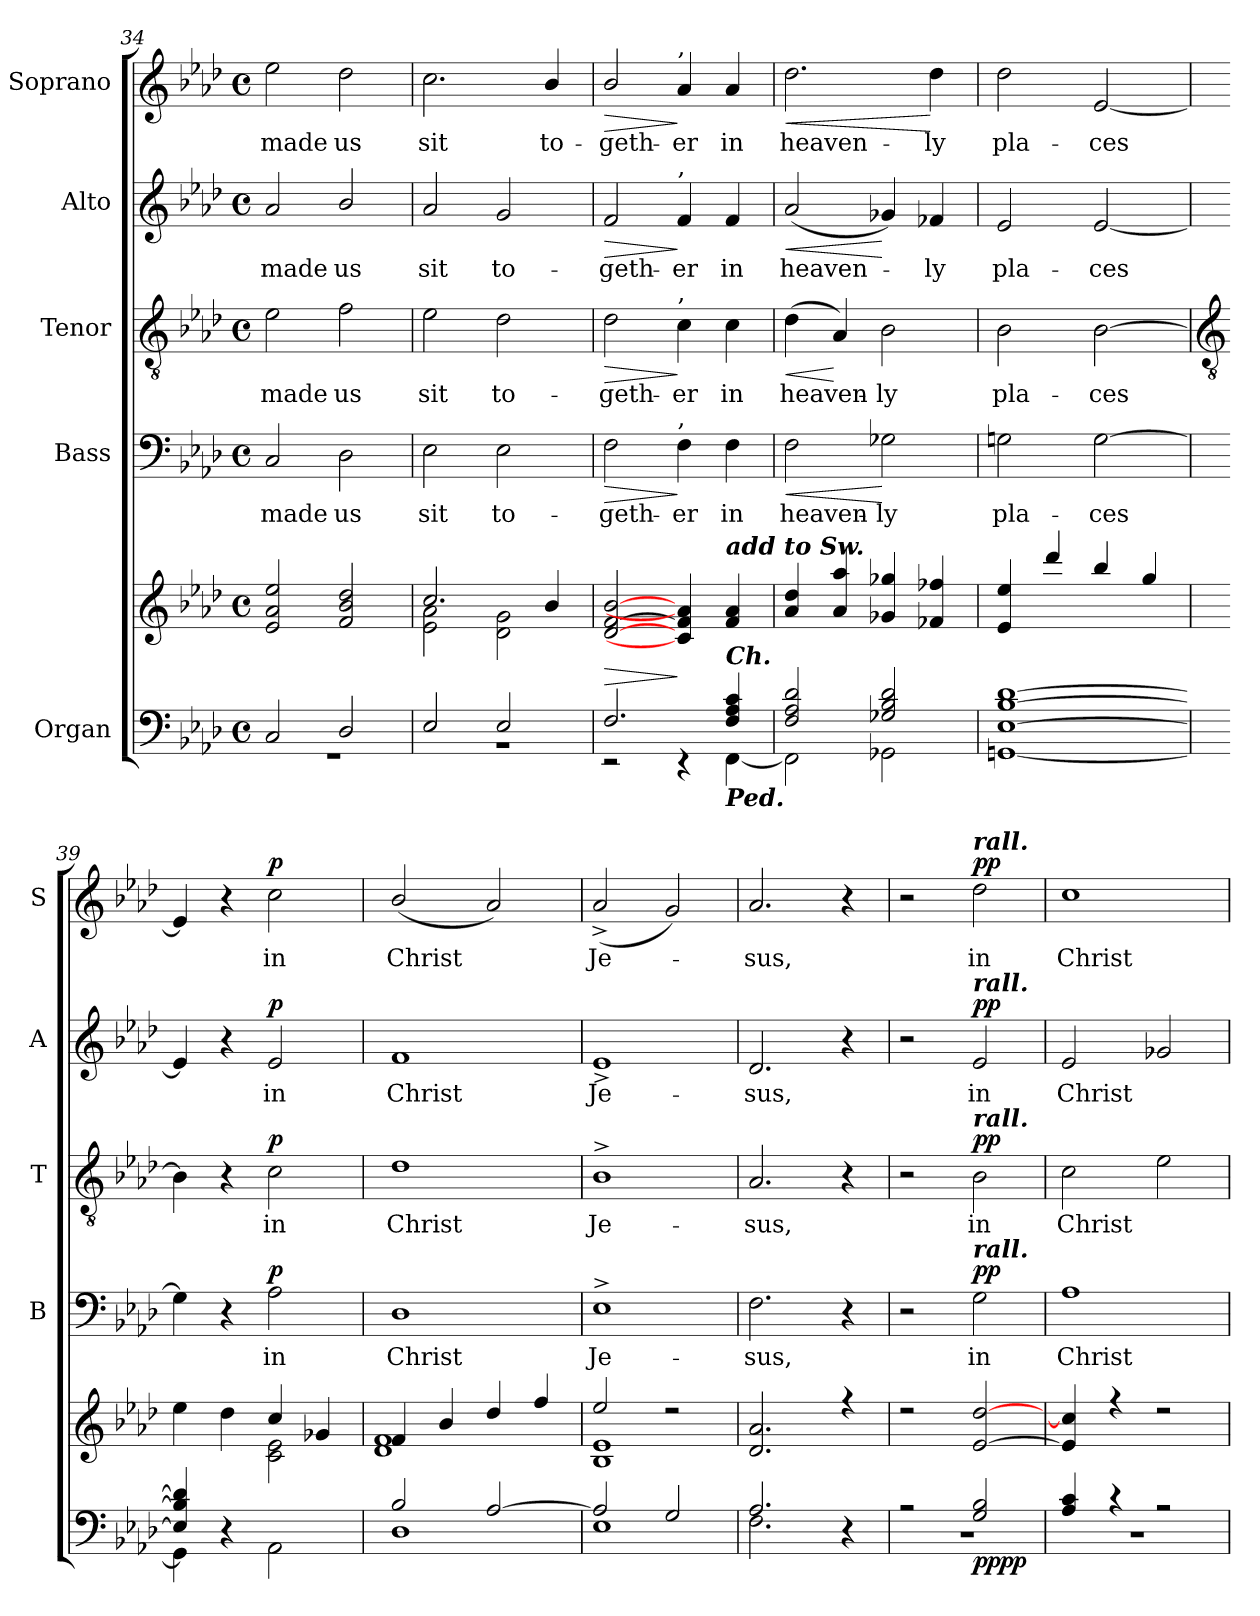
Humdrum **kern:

**kern	**kern	**dynam	**kern	**text	**dynam	**kern	**text	**dynam	**kern	**text	**dynam	**kern	**text	**dynam
*part5	*part5	*part5	*part4	*part4	*part4	*part3	*part3	*part3	*part2	*part2	*part2	*part1	*part1	*part1
*staff6	*staff5	*staff5/6	*staff4	*staff4	*staff4	*staff3	*staff3	*staff3	*staff2	*staff2	*staff2	*staff1	*staff1	*staff1
*I"Organ	*	*	*I"Bass	*	*	*I"Tenor	*	*	*I"Alto	*	*	*I"Soprano	*	*
*	*	*	*I'B	*	*	*I'T	*	*	*I'A	*	*	*I'S	*	*
*clefF4	*clefG2	*	*clefF4	*	*	*clefGv2	*	*	*clefG2	*	*	*clefG2	*	*
*k[b-e-a-d-]	*k[b-e-a-d-]	*	*k[b-e-a-d-]	*	*	*k[b-e-a-d-]	*	*	*k[b-e-a-d-]	*	*	*k[b-e-a-d-]	*	*
*A-:	*A-:	*	*A-:	*	*	*A-:	*	*	*A-:	*	*	*A-:	*	*
*M4/4	*M4/4	*	*M4/4	*	*	*M4/4	*	*	*M4/4	*	*	*M4/4	*	*
*met(c)	*met(c)	*	*met(c)	*	*	*met(c)	*	*	*met(c)	*	*	*met(c)	*	*
=34	=34	=34	=34	=34	=34	=34	=34	=34	=34	=34	=34	=34	=34	=34
*^	*^	*	*	*	*	*	*	*	*	*	*	*	*	*
!	!	!	!	!	!	!LO:LY:b	!	!	!LO:LY:b	!	!	!LO:LY:b	!	!	!LO:LY:b	!
2C/	1r	2e- 2a- 2ee-	1ryy	.	2C	made	.	2e-	made	.	2a-	made	.	2ee-	made	.
!	!	!	!	!	!	!LO:LY:b	!	!	!LO:LY:b	!	!	!LO:LY:b	!	!	!LO:LY:b	!
2D-/	.	2f 2b- 2dd-	.	.	2D-	us	.	2f	us	.	2b-/	us	.	2dd-	us	.
=35	=35	=35	=35	=35	=35	=35	=35	=35	=35	=35	=35	=35	=35	=35	=35	=35
!	!	!	!	!	!	!LO:LY:b	!	!	!LO:LY:b	!	!	!LO:LY:b	!	!	!LO:LY:b	!
2E-/	1r	2.cc/	2e-\ 2a-\	.	2E-	sit	.	2e-	sit	.	2a-	sit	.	2.cc	sit	.
!	!	!	!	!	!	!LO:LY:b	!	!	!LO:LY:b	!	!	!LO:LY:b	!	!	!	!
2E-/	.	.	2d-\ 2g\	.	2E-\	to-	.	2d-\	to-	.	2g/	to-	.	.	.	.
!	!	!	!	!	!	!	!	!	!	!	!	!	!	!	!LO:LY:b	!
.	.	4b-/	.	.	.	.	.	.	.	.	.	.	.	4b-/	to-	.
=36	=36	=36	=36	=36	=36	=36	=36	=36	=36	=36	=36	=36	=36	=36	=36	=36
!	!	!	!	!LO:HP:b	!	!LO:LY:b	!LO:HP:b	!	!LO:LY:b	!LO:HP:b	!	!LO:LY:b	!LO:HP:b	!	!LO:LY:b	!LO:HP:b
2.F/	2r	[2d-/ [2f/ [2b-/	1ryy	>	2F\	-geth-	>	2d-\	-geth-	>	2f/	-geth-	>	2b-/	-geth-	>
!	!	!	!	!	!	!	!	!	!	!	!	!	!	!LO:TX:a:t=,	!	!
!	!	!	!	!	!	!	!	!	!	!	!LO:TX:a:t=,	!	!	!	!	!
!	!	!	!	!	!	!	!	!LO:TX:a:t=,	!	!	!	!	!	!	!	!
!	!	!	!	!	!LO:TX:a:t=,	!	!	!	!	!	!	!	!	!	!	!
!	!	!	!	!	!	!LO:LY:b	!	!	!LO:LY:b	!	!	!LO:LY:b	!	!	!LO:LY:b	!
.	4r	4c] 4f] 4a-]	.	]	4F	-er	]	4c	-er	]	4f	-er	]	4a-	-er	]
!	!	!LO:TX:a:Bi:t=add to Sw.	!	!	!	!	!	!	!	!	!	!	!	!	!	!
!LO:TX:a:Bi:t=Ch.	!	!	!	!	!	!	!	!	!	!	!	!	!	!	!	!
!LO:TX:b:Bi:t=Ped.	!	!	!	!	!	!	!	!	!	!	!	!	!	!	!	!
!	!	!	!	!	!	!LO:LY:b	!	!	!LO:LY:b	!	!	!LO:LY:b	!	!	!LO:LY:b	!
4F/ 4A-/ 4c/	[4FF\	4f 4a-	.	.	4F	in	.	4c	in	.	4f	in	.	4a-	in	.
=37	=37	=37	=37	=37	=37	=37	=37	=37	=37	=37	=37	=37	=37	=37	=37	=37
!	!	!	!	!	!	!LO:LY:b	!LO:HP:b	!	!LO:LY:b	!LO:HP:b	!	!LO:LY:b	!LO:HP:b	!	!LO:LY:b	!LO:HP:b
2F/ 2A-/ 2d-/	2FF\]	4a- 4dd-	1ryy	.	2F	heaven-	<	(<4d-	heaven-	<	(<2a-	heaven-	<	2.dd-	heaven-	<
.	.	4a- 4aa-	.	.	.	.	.	4A-)	.	[	.	.	.	.	.	.
!	!	!	!	!	!	!LO:LY:b	!	!	!LO:LY:b	!	!	!	!	!	!	!
2G-X/ 2B-/ 2d-/	2GG-X\	4g-X 4gg-X	.	.	2G-X	-ly	[	2B-	ly	.	4g-X)	.	[	.	.	.
!	!	!	!	!	!	!	!	!	!	!	!	!LO:LY:b	!	!	!LO:LY:b	!
.	.	4f-X 4ff-X	.	.	.	.	.	.	.	.	4f-X	ly	.	4dd-	-ly	[
=38	=38	=38	=38	=38	=38	=38	=38	=38	=38	=38	=38	=38	=38	=38	=38	=38
!	!	!	!	!	!	!LO:LY:b	!	!	!LO:LY:b	!	!	!LO:LY:b	!	!	!LO:LY:b	!
[1E-/ [1B-/ [1d-/	[1GGn\	4e- 4ee-	1ryy	.	2Gn	pla-	.	2B-	pla-	.	2e-	pla-	.	2dd-	pla-	.
.	.	4ddd-	.	.	.	.	.	.	.	.	.	.	.	.	.	.
!	!	!	!	!	!	!LO:LY:b	!	!	!LO:LY:b	!	!	!LO:LY:b	!	!	!LO:LY:b	!
.	.	4bb-	.	.	[2G	-ces	.	[2B-	-ces	.	[2e-	-ces	.	[2e-	-ces	.
.	.	4gg	.	.	.	.	.	.	.	.	.	.	.	.	.	.
!!LO:LB:g=z
=39	=39	=39	=39	=39	=39	=39	=39	=39	=39	=39	=39	=39	=39	=39	=39	=39
*	*	*	*	*	*	*	*	*clefGv2	*	*	*	*	*	*	*	*
4E-/] 4B-/] 4d-/]	4GG\]	4ee-	2ryy	.	4G]	.	.	4B-]	.	.	4e-]	.	.	4e-]	.	.
2.ryy	4r	4dd-	.	.	4r	.	.	4r	.	.	4r	.	.	4r	.	.
!	!	!	!	!	!	!LO:LY:b	!LO:DY:b	!	!LO:LY:b	!LO:DY:b	!	!LO:LY:b	!LO:DY:b	!	!LO:LY:b	!LO:DY:b
.	2AA-\	4cc/	2c\ 2e-\	.	2A-	in	p	2c	in	p	2e-	in	p	2cc	in	p
.	.	4g-X	.	.	.	.	.	.	.	.	.	.	.	.	.	.
=40	=40	=40	=40	=40	=40	=40	=40	=40	=40	=40	=40	=40	=40	=40	=40	=40
!	!	!	!	!	!	!LO:LY:b	!	!	!LO:LY:b	!	!	!LO:LY:b	!	!	!LO:LY:b	!
2B-/	1D-\	4f	1d-\ 1f\	.	1D-	Christ	.	1d-	Christ	.	1f	Christ	.	(<2b-/	Christ	.
.	.	4b-/	.	.	.	.	.	.	.	.	.	.	.	.	.	.
[2A-/	.	4dd-/	.	.	.	.	.	.	.	.	.	.	.	2a-)	.	.
.	.	4ff/	.	.	.	.	.	.	.	.	.	.	.	.	.	.
=41	=41	=41	=41	=41	=41	=41	=41	=41	=41	=41	=41	=41	=41	=41	=41	=41
!	!	!	!	!	!	!LO:LY:b	!	!	!LO:LY:b	!	!	!LO:LY:b	!	!	!LO:LY:b	!
2A-/]	1E-\	2ee-/	1B-\ 1e-\	.	1E-^	Je-	.	1B-^	Je-	.	1e-^	Je-	.	(<2a-^	Je-	.
2G/	.	2r	.	.	.	.	.	.	.	.	.	.	.	2g)	.	.
=42	=42	=42	=42	=42	=42	=42	=42	=42	=42	=42	=42	=42	=42	=42	=42	=42
!	!	!	!	!	!	!LO:LY:b	!	!	!LO:LY:b	!	!	!LO:LY:b	!	!	!LO:LY:b	!
2.A-/	2.F\	2.d- 2.a-	1ryy	.	2.F	-sus,	.	2.A-	-sus,	.	2.d-	-sus,	.	2.a-	sus,	.
4ryy	4r	4r	.	.	4r	.	.	4r	.	.	4r	.	.	4r	.	.
=43	=43	=43	=43	=43	=43	=43	=43	=43	=43	=43	=43	=43	=43	=43	=43	=43
2r	1r	2r	1ryy	.	2r	.	.	2r	.	.	2r	.	.	2r	.	.
!	!	!	!	!	!	!	!	!	!	!	!	!	!	!LO:TX:a:Bi:t=rall.	!	!
!	!	!	!	!	!	!	!	!	!	!	!LO:TX:a:Bi:t=rall.	!	!	!	!	!
!	!	!	!	!	!	!	!	!LO:TX:a:Bi:t=rall.	!	!	!	!	!	!	!	!
!	!	!	!	!	!LO:TX:a:Bi:t=rall.	!	!	!	!	!	!	!	!	!	!	!
!	!	!	!	!LO:DY:b=2	!	!LO:LY:b	!	!	!LO:LY:b	!	!	!LO:LY:b	!	!	!LO:LY:b	!
!	!	!	!	!LO:DY:n=1:b	!	!	!LO:DY:b	!	!	!LO:DY:b	!	!	!LO:DY:b	!	!	!LO:DY:b
2G/ 2B-/	.	[2e- [2dd-	.	pp pp	2G	in	pp	2B-	in	pp	2e-	in	pp	2dd-	in	pp
=44	=44	=44	=44	=44	=44	=44	=44	=44	=44	=44	=44	=44	=44	=44	=44	=44
!	!	!	!	!	!	!LO:LY:b	!	!	!LO:LY:b	!	!	!LO:LY:b	!	!	!LO:LY:b	!
4A-/ 4c/	1r	4e-] 4cc]	1ryy	.	1A-	Christ	.	2c	Christ	.	2e-	Christ	.	1cc	Christ	.
4r	.	4r	.	.	.	.	.	.	.	.	.	.	.	.	.	.
2r	.	2r	.	.	.	.	.	2e-	.	.	2g-X	.	.	.	.	.
*v	*v	*	*	*	*	*	*	*	*	*	*	*	*	*	*	*
*	*v	*v	*	*	*	*	*	*	*	*	*	*	*	*	*
=	=	=	=	=	=	=	=	=	=	=	=	=	=	=
*-	*-	*-	*-	*-	*-	*-	*-	*-	*-	*-	*-	*-	*-	*-
